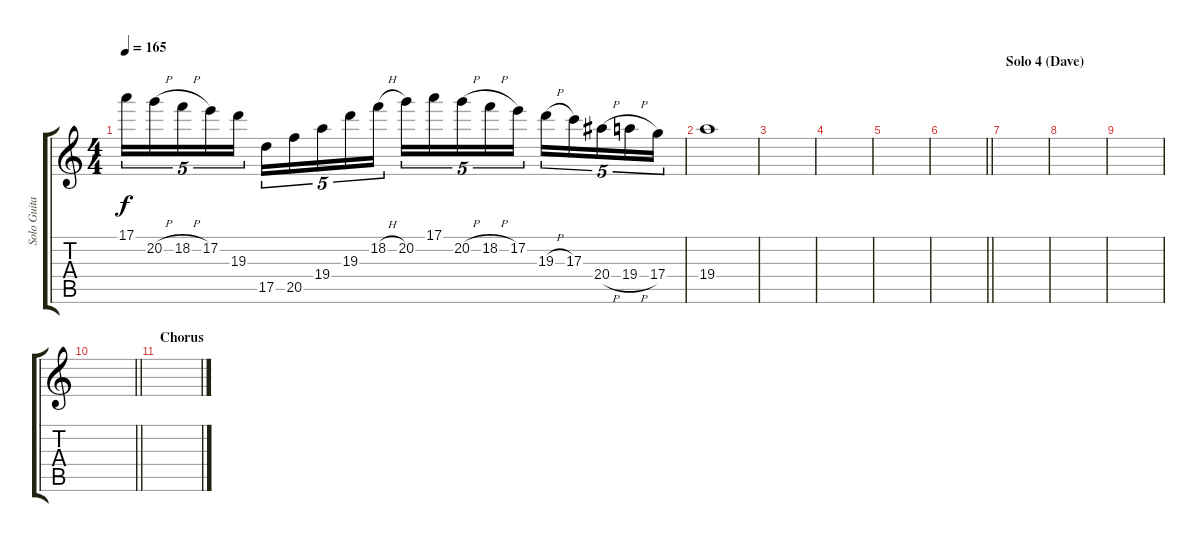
\track ("Solo Guitar (Chris)" "Solo Guita") {instrument distortionguitar}
\staff {score tabs}
\tuning (E4 B3 G3 D3 A2 E2) {hide}
\ts (4 4)
\tempo 165
\clef g2
\ks c
17.1.16{tu (5 4) dy f} 20.2{h}.16{tu (5 4)} 18.2{h}.16{tu (5 4)} 17.2.16{tu (5 4)} 19.3.16{tu (5 4)} 17.5.16{tu (5 4)} 20.5.16{tu (5 4)} 19.4.16{tu (5 4)} 19.3.16{tu (5 4)} 18.2{h}.16{tu (5 4)} 20.2.16{tu (5 4)} 17.1.16{tu (5 4)} 20.2{h}.16{tu (5 4)} 18.2{h}.16{tu (5 4)} 17.2.16{tu (5 4)} 19.3{h}.16{tu (5 4)} 17.3.16{tu (5 4)} 20.4{h}.16{tu (5 4)} 19.4{h}.16{tu (5 4)} 17.4.16{tu (5 4)} |
19.4.1 |
|
|
|
\barLineRight lightlight
|
\section ("" "Solo 4 (Dave)")
|
|
|
\barLineRight lightlight
|
\section ("" "Chorus")
